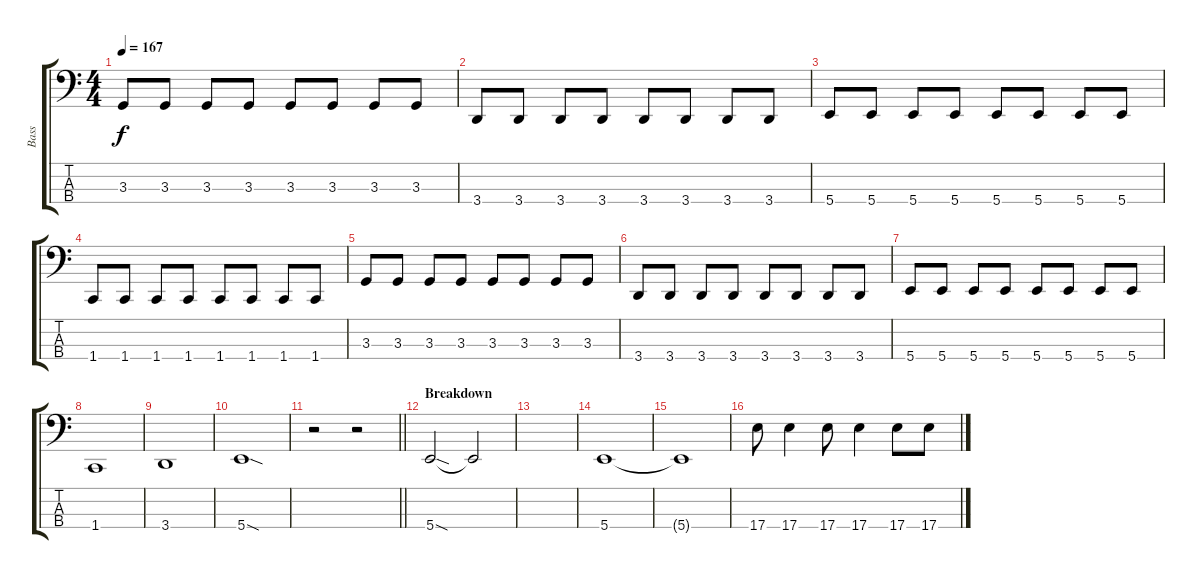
\track ("Bass" "Bass") {instrument electricbassfinger}
\staff {score tabs}
\tuning (D2 A1 E1 B0) {hide}
\ts (4 4)
\tempo 167
\clef f4
\ks c
3.3.8{dy f} 3.3.8 3.3.8 3.3.8 3.3.8 3.3.8 3.3.8 3.3.8 |
3.4.8 3.4.8 3.4.8 3.4.8 3.4.8 3.4.8 3.4.8 3.4.8 |
5.4.8 5.4.8 5.4.8 5.4.8 5.4.8 5.4.8 5.4.8 5.4.8 |
1.4.8 1.4.8 1.4.8 1.4.8 1.4.8 1.4.8 1.4.8 1.4.8 |
3.3.8 3.3.8 3.3.8 3.3.8 3.3.8 3.3.8 3.3.8 3.3.8 |
3.4.8 3.4.8 3.4.8 3.4.8 3.4.8 3.4.8 3.4.8 3.4.8 |
5.4.8 5.4.8 5.4.8 5.4.8 5.4.8 5.4.8 5.4.8 5.4.8 |
1.4.1 |
3.4.1 |
5.4{sod}.1 |
\barLineRight lightlight
r.2 r.2 |
\section ("" "Breakdown")
5.4{sod}.2 5.4{t}.2 |
|
5.4.1 |
5.4{t}.1 |
17.4.8 17.4.4 17.4.8 17.4.4 17.4.8 17.4.8
